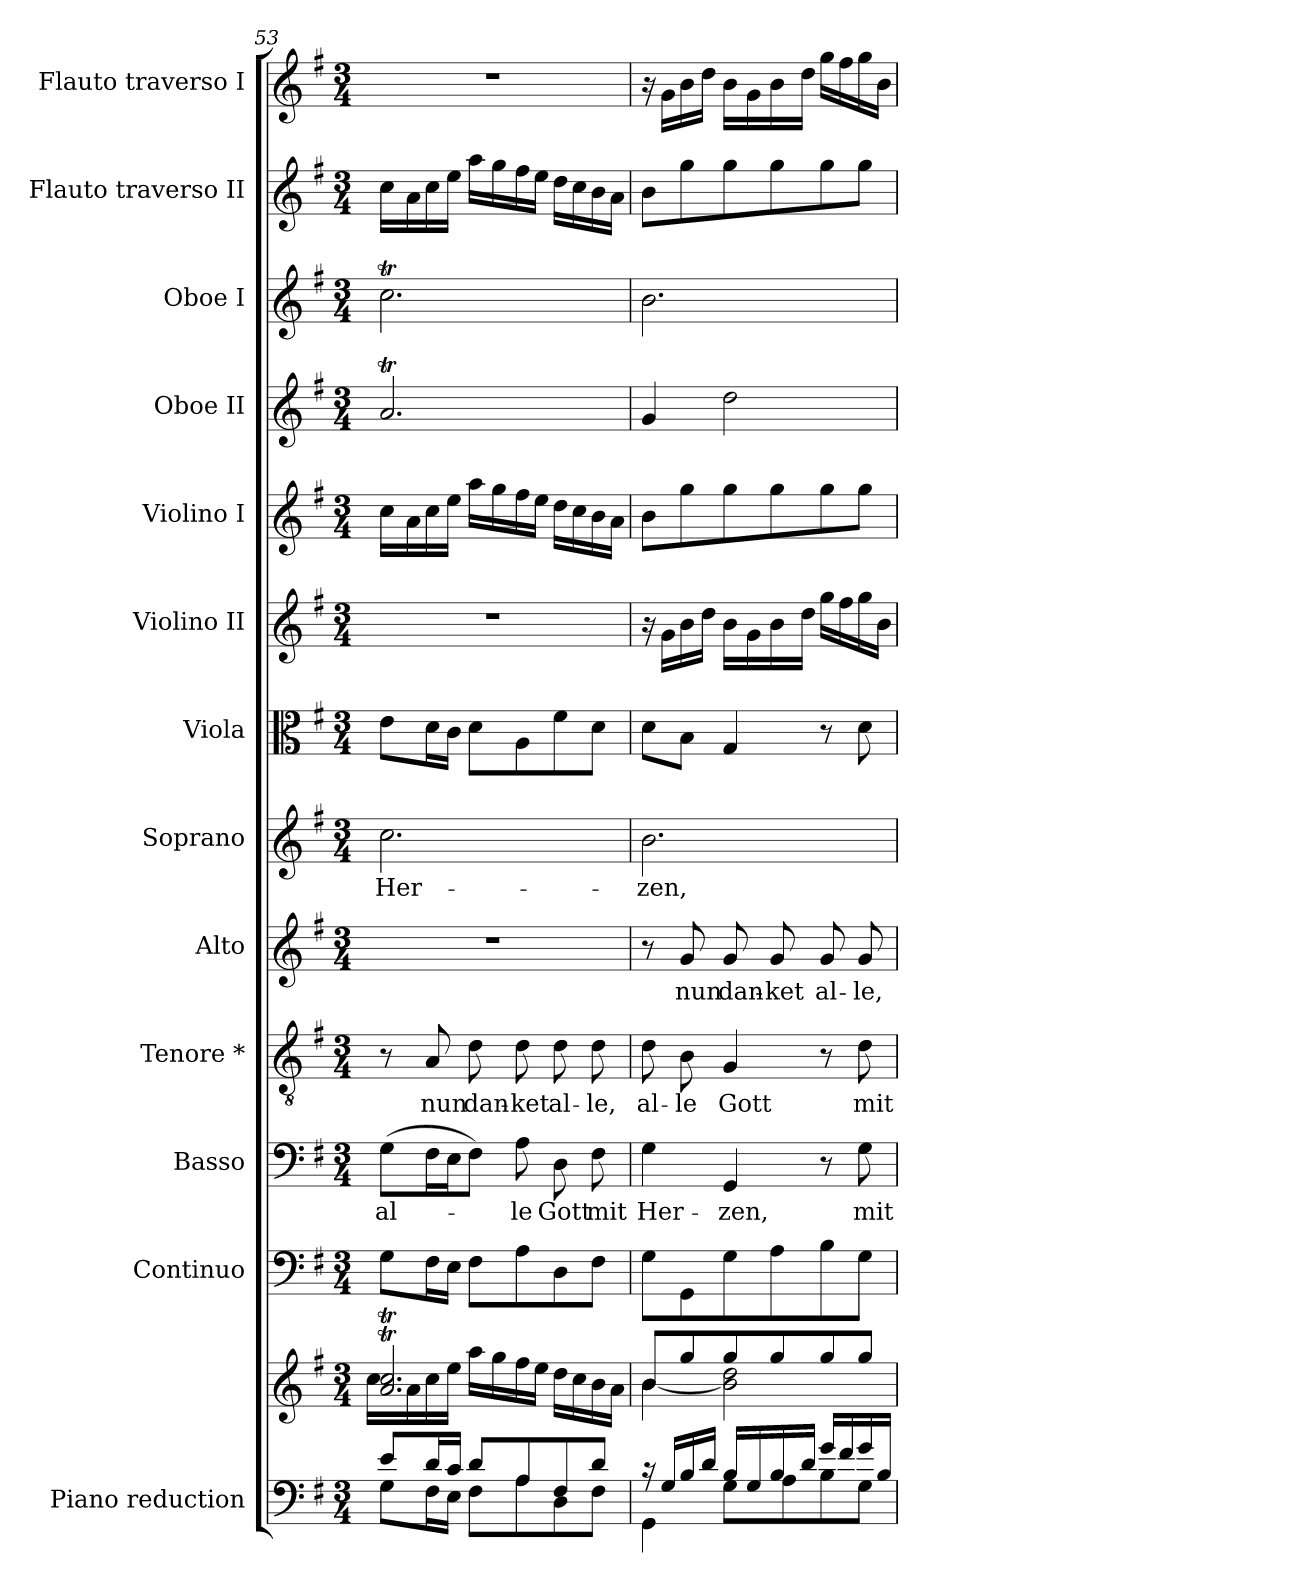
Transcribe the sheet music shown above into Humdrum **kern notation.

**kern	**kern	**kern	**kern	**text	**kern	**text	**kern	**text	**kern	**text	**kern	**kern	**kern	**kern	**kern	**kern	**kern
*part13	*part13	*part12	*part11	*part11	*part10	*part10	*part9	*part9	*part8	*part8	*part7	*part6	*part5	*part4	*part3	*part2	*part1
*staff14	*staff13	*staff12	*staff11	*staff11	*staff10	*staff10	*staff9	*staff9	*staff8	*staff8	*staff7	*staff6	*staff5	*staff4	*staff3	*staff2	*staff1
*I"Piano reduction	*	*I"Continuo	*I"Basso	*	*I"Tenore *	*	*I"Alto	*	*I"Soprano	*	*I"Viola	*I"Violino II	*I"Violino I	*I"Oboe II	*I"Oboe I	*I"Flauto traverso II	*I"Flauto traverso I
*I'Pno	*	*	*	*	*	*	*	*	*	*	*I'Vla	*I'Vln	*I'Vln	*I'Ob	*I'Ob	*	*
*clefF4	*clefG2	*clefF4	*clefF4	*	*clefGv2	*	*clefG2	*	*clefG2	*	*clefC3	*clefG2	*clefG2	*clefG2	*clefG2	*clefG2	*clefG2
*k[f#]	*k[f#]	*k[f#]	*k[f#]	*	*k[f#]	*	*k[f#]	*	*k[f#]	*	*k[f#]	*k[f#]	*k[f#]	*k[f#]	*k[f#]	*k[f#]	*k[f#]
*M3/4	*M3/4	*M3/4	*M3/4	*	*M3/4	*	*M3/4	*	*M3/4	*	*M3/4	*M3/4	*M3/4	*M3/4	*M3/4	*M3/4	*M3/4
=53	=53	=53	=53	=53	=53	=53	=53	=53	=53	=53	=53	=53	=53	=53	=53	=53	=53
*^	*^	*	*	*	*	*	*	*	*	*	*	*	*	*	*	*	*
!	!	!	!	!	!	!LO:LY:b	!	!	!	!	!	!LO:LY:b	!	!	!	!	!	!	!
8e/L	8G\L	2.a/T 2.cc/T	16cc\LL	8G\L	(8G\L	al-	8r	.	2.r	.	2.cc\	Her-	8e\L	2.r	16cc\LL	2.aT/	2.ccT\	16cc\LL	2.r
.	.	.	16a\	.	.	.	.	.	.	.	.	.	.	.	16a\	.	.	16a\	.
!	!	!	!	!	!	!	!	!LO:LY:b	!	!	!	!	!	!	!	!	!	!	!
16d/L	16F#\L	.	16cc\	16F#\L	16F#\L	.	8A/	nun	.	.	.	.	16d\L	.	16cc\	.	.	16cc\	.
16c/JJ	16E\JJ	.	16ee\JJ	16E\JJ	16E\J	.	.	.	.	.	.	.	16c\JJ	.	16ee\JJ	.	.	16ee\JJ	.
!	!	!	!	!	!	!	!	!LO:LY:b	!	!	!	!	!	!	!	!	!	!	!
8d/L	8F#\L	.	16aa\LL	8F#\L	8F#\J)	.	8d\	dan-	.	.	.	.	8d\L	.	16aa\LL	.	.	16aa\LL	.
.	.	.	16gg\	.	.	.	.	.	.	.	.	.	.	.	16gg\	.	.	16gg\	.
!	!	!	!	!	!	!LO:LY:b	!	!LO:LY:b	!	!	!	!	!	!	!	!	!	!	!
8A/	8A\	.	16ff#\	8A\	8A\	-le	8d\	-ket	.	.	.	.	8A\	.	16ff#\	.	.	16ff#\	.
.	.	.	16ee\JJ	.	.	.	.	.	.	.	.	.	.	.	16ee\JJ	.	.	16ee\JJ	.
!	!	!	!	!	!	!LO:LY:b	!	!LO:LY:b	!	!	!	!	!	!	!	!	!	!	!
8F#/	8D\	.	16dd\LL	8D\	8D\	Gott	8d\	al-	.	.	.	.	8f#\	.	16dd\LL	.	.	16dd\LL	.
.	.	.	16cc\	.	.	.	.	.	.	.	.	.	.	.	16cc\	.	.	16cc\	.
!	!	!	!	!	!	!LO:LY:b	!	!LO:LY:b	!	!	!	!	!	!	!	!	!	!	!
8d/J	8F#\J	.	16b\	8F#\J	8F#\	mit	8d\	-le,	.	.	.	.	8d\J	.	16b\	.	.	16b\	.
.	.	.	16a\JJ	.	.	.	.	.	.	.	.	.	.	.	16a\JJ	.	.	16a\JJ	.
!!LO:PB:g=z
=54	=54	=54	=54	=54	=54	=54	=54	=54	=54	=54	=54	=54	=54	=54	=54	=54	=54	=54	=54
!	!	!	!	!	!	!LO:LY:b	!	!LO:LY:b	!	!	!	!LO:LY:b	!	!	!	!	!	!	!
16r	4GG\	8b/L	[4b\	8G\L	4G\	Her-	8d\	al-	8r	.	2.b\	-zen,	8d\L	16r	8b\L	4g/	2.b\	8b\L	16r
16G/LL	.	.	.	.	.	.	.	.	.	.	.	.	.	16g\LL	.	.	.	.	16g\LL
!	!	!	!	!	!	!	!	!LO:LY:b	!	!LO:LY:b	!	!	!	!	!	!	!	!	!
16B/	.	8gg/	.	8GG\	.	.	8B\	-le	8g/	nun	.	.	8B\J	16b\	8gg\	.	.	8gg\	16b\
16d/JJ	.	.	.	.	.	.	.	.	.	.	.	.	.	16dd\JJ	.	.	.	.	16dd\JJ
!	!	!	!	!	!	!LO:LY:b	!	!LO:LY:b	!	!LO:LY:b	!	!	!	!	!	!	!	!	!
16B/LL	8G\L	8gg/	2b\] 2dd\	8G\	4GG/	-zen,	4G/	Gott	8g/	dan-	.	.	4G/	16b\LL	8gg\	2dd\	.	8gg\	16b\LL
16G/	.	.	.	.	.	.	.	.	.	.	.	.	.	16g\	.	.	.	.	16g\
!	!	!	!	!	!	!	!	!	!	!LO:LY:b	!	!	!	!	!	!	!	!	!
16B/	8A\	8gg/	.	8A\	.	.	.	.	8g/	-ket	.	.	.	16b\	8gg\	.	.	8gg\	16b\
16d/JJ	.	.	.	.	.	.	.	.	.	.	.	.	.	16dd\JJ	.	.	.	.	16dd\JJ
!	!	!	!	!	!	!	!	!	!	!LO:LY:b	!	!	!	!	!	!	!	!	!
16g/LL	8B\	8gg/	.	8B\	8r	.	8r	.	8g/	al-	.	.	8r	16gg\LL	8gg\	.	.	8gg\	16gg\LL
16f#/	.	.	.	.	.	.	.	.	.	.	.	.	.	16ff#\	.	.	.	.	16ff#\
!	!	!	!	!	!	!LO:LY:b	!	!LO:LY:b	!	!LO:LY:b	!	!	!	!	!	!	!	!	!
16g/	8G\J	8gg/J	.	8G\J	8G\	mit	8d\	mit	8g/	-le,	.	.	8d\	16gg\	8gg\J	.	.	8gg\J	16gg\
16B/JJ	.	.	.	.	.	.	.	.	.	.	.	.	.	16b\JJ	.	.	.	.	16b\JJ
*v	*v	*	*	*	*	*	*	*	*	*	*	*	*	*	*	*	*	*	*
*	*v	*v	*	*	*	*	*	*	*	*	*	*	*	*	*	*	*	*
=	=	=	=	=	=	=	=	=	=	=	=	=	=	=	=	=	=
*-	*-	*-	*-	*-	*-	*-	*-	*-	*-	*-	*-	*-	*-	*-	*-	*-	*-
